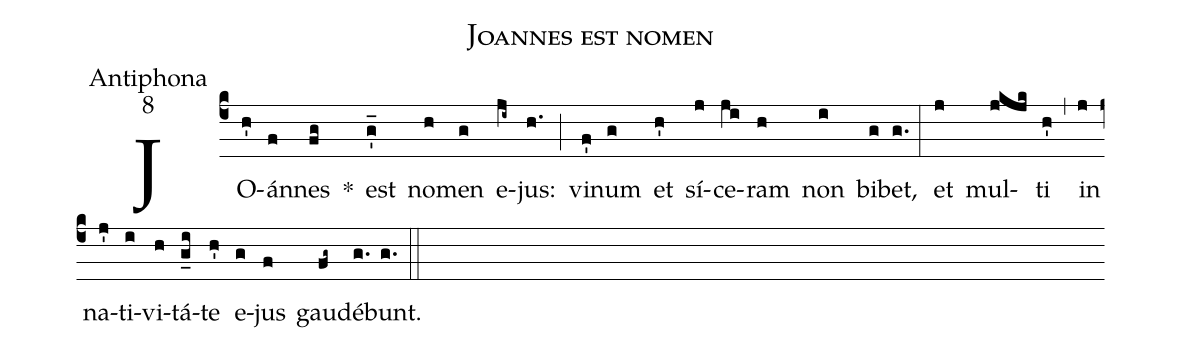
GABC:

name:Joannes est nomen;
office-part:Antiphona;
mode:8;
%%
(c4) JO(h')án(f)nes(fg) *() est(g'_) no(h)men(g) e(ji~)jus:(h.) (;) vi(f')num(g) et(h') sí(j)ce(ji)ram(h) non(i) bi(g)bet,(g.) (:) et(j) mul(jkjk)ti(h') (,) in(j) na(j')ti(i)vi(h)tá(g_i)te(h') e(g)jus(f) gau(fg~)dé(g.)bunt.(g.) (::)
